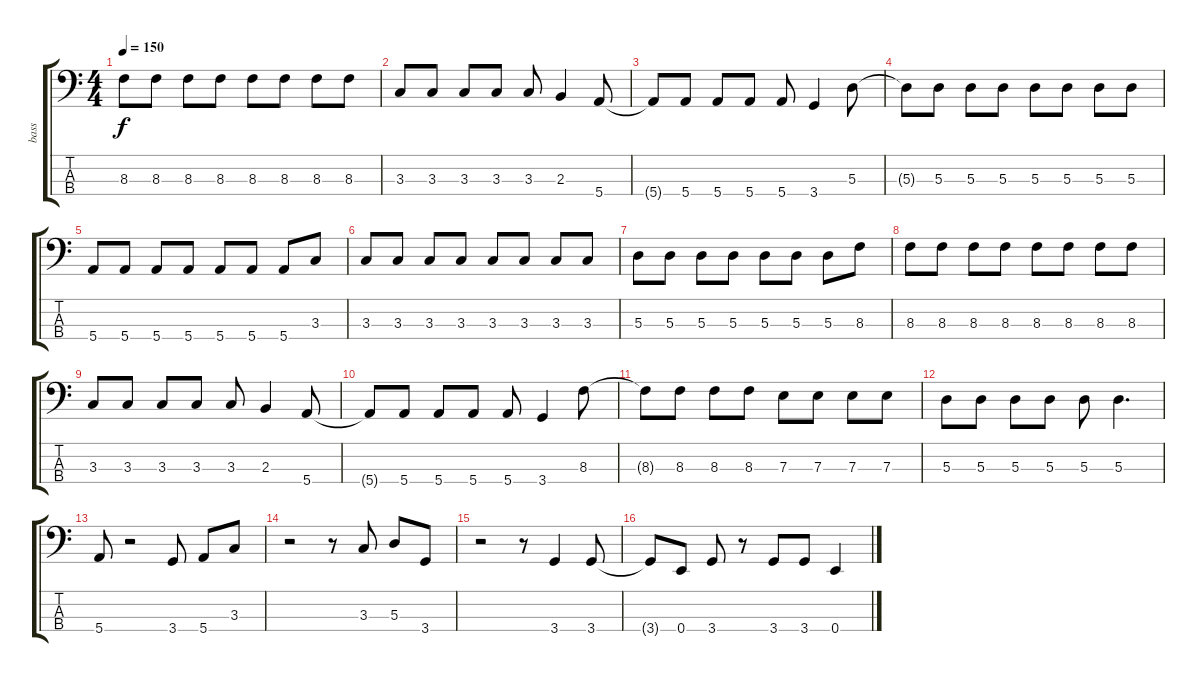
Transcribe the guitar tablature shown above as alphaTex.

\track ("bass" "bass") {instrument electricbassfinger}
\staff {score tabs}
\tuning (G2 D2 A1 E1) {hide}
\ts (4 4)
\tempo 150
\clef f4
\ks c
8.3.8{dy f} 8.3.8 8.3.8 8.3.8 8.3.8 8.3.8 8.3.8 8.3.8 |
3.3.8 3.3.8 3.3.8 3.3.8 3.3.8 2.3.4 5.4.8 |
5.4{t}.8 5.4.8 5.4.8 5.4.8 5.4.8 3.4.4 5.3.8 |
5.3{t}.8 5.3.8 5.3.8 5.3.8 5.3.8 5.3.8 5.3.8 5.3.8 |
5.4.8 5.4.8 5.4.8 5.4.8 5.4.8 5.4.8 5.4.8 3.3.8 |
3.3.8 3.3.8 3.3.8 3.3.8 3.3.8 3.3.8 3.3.8 3.3.8 |
5.3.8 5.3.8 5.3.8 5.3.8 5.3.8 5.3.8 5.3.8 8.3.8 |
8.3.8 8.3.8 8.3.8 8.3.8 8.3.8 8.3.8 8.3.8 8.3.8 |
3.3.8 3.3.8 3.3.8 3.3.8 3.3.8 2.3.4 5.4.8 |
5.4{t}.8 5.4.8 5.4.8 5.4.8 5.4.8 3.4.4 8.3.8 |
8.3{t}.8 8.3.8 8.3.8 8.3.8 7.3.8 7.3.8 7.3.8 7.3.8 |
5.3.8 5.3.8 5.3.8 5.3.8 5.3.8 5.3.4{d} |
5.4.8 r.2 3.4.8 5.4.8 3.3.8 |
r.2 r.8 3.3.8 5.3.8 3.4.8 |
r.2 r.8 3.4.4 3.4.8 |
3.4{t}.8 0.4.8 3.4.8 r.8 3.4.8 3.4.8 0.4.4
